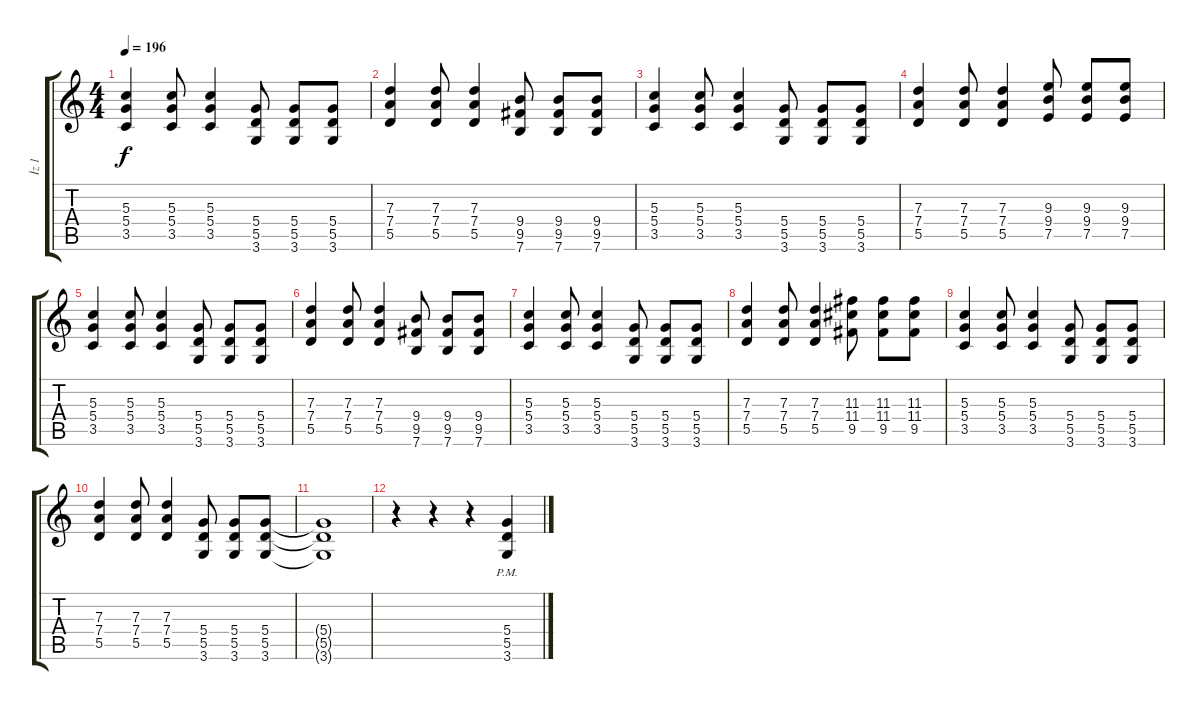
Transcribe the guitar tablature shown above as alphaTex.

\track ("İz 1" "İz 1") {instrument distortionguitar}
\staff {score tabs}
\tuning (E4 B3 G3 D3 A2 E2) {hide}
\ts (4 4)
\tempo 196
\clef g2
\ks c
(5.3 5.4 3.5).4{dy f} (5.3 5.4 3.5).8 (5.3 5.4 3.5).4 (5.4 5.5 3.6).8 (5.4 5.5 3.6).8 (5.4 5.5 3.6).8 |
(7.3 7.4 5.5).4 (7.3 7.4 5.5).8 (7.3 7.4 5.5).4 (9.4 9.5 7.6).8 (9.4 9.5 7.6).8 (9.4 9.5 7.6).8 |
(5.3 5.4 3.5).4 (5.3 5.4 3.5).8 (5.3 5.4 3.5).4 (5.4 5.5 3.6).8 (5.4 5.5 3.6).8 (5.4 5.5 3.6).8 |
(7.3 7.4 5.5).4 (7.3 7.4 5.5).8 (7.3 7.4 5.5).4 (9.3 9.4 7.5).8 (9.3 9.4 7.5).8 (9.3 9.4 7.5).8 |
(5.3 5.4 3.5).4 (5.3 5.4 3.5).8 (5.3 5.4 3.5).4 (5.4 5.5 3.6).8 (5.4 5.5 3.6).8 (5.4 5.5 3.6).8 |
(7.3 7.4 5.5).4 (7.3 7.4 5.5).8 (7.3 7.4 5.5).4 (9.4 9.5 7.6).8 (9.4 9.5 7.6).8 (9.4 9.5 7.6).8 |
(5.3 5.4 3.5).4 (5.3 5.4 3.5).8 (5.3 5.4 3.5).4 (5.4 5.5 3.6).8 (5.4 5.5 3.6).8 (5.4 5.5 3.6).8 |
(7.3 7.4 5.5).4 (7.3 7.4 5.5).8 (7.3 7.4 5.5).4 (11.3 11.4 9.5).8 (11.3 11.4 9.5).8 (11.3 11.4 9.5).8 |
(5.3 5.4 3.5).4 (5.3 5.4 3.5).8 (5.3 5.4 3.5).4 (5.4 5.5 3.6).8 (5.4 5.5 3.6).8 (5.4 5.5 3.6).8 |
(7.3 7.4 5.5).4 (7.3 7.4 5.5).8 (7.3 7.4 5.5).4 (5.4 5.5 3.6).8 (5.4 5.5 3.6).8 (5.4 5.5 3.6).8 |
(5.4{t} 5.5{t} 3.6{t}).1 |
r.4 r.4 r.4 (5.4 5.5 3.6{pm}).4
